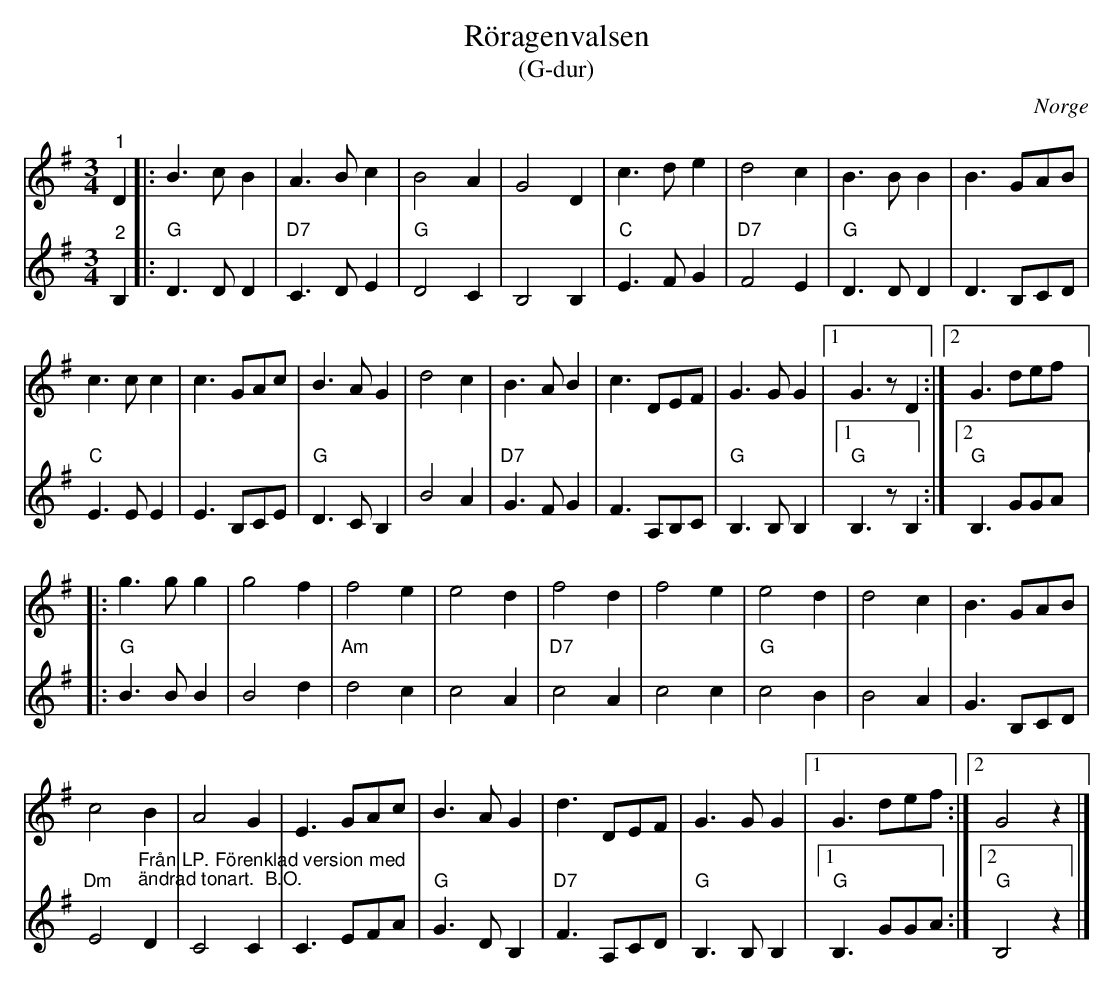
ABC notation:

X:1
T:Röragenvalsen
T:(G-dur)
O:Norge
L:1/8
M:3/4
K:G
V:1
"^1" D2 |: B3 c B2 | A3 B c2 | B4 A2 | G4 D2 | c3 d e2 | d4 c2 | B3 B B2 | B3 GAB |
c3 c c2 | c3 GAc | B3 A G2 | d4 c2 | B3 A B2 | c3 DEF | G3 G G2 |1 G3 z D2 :|2 G3 def |:
g3 g g2 | g4 f2 | f4 e2 | e4 d2 | f4 d2 | f4 e2 | e4 d2 | d4 c2 | B3 GAB |
c4 B2 | A4 G2 | E3 GAc | B3 A G2 | d3 DEF | G3 G G2 |1 G3 def :|2 G4 z2 |]
V:2
"^2" B,2 |:"G" D3 D D2 |"D7" C3 D E2 |"G" D4 C2 | B,4 B,2 |"C" E3 F G2 |"D7" F4 E2 |
"G" D3 D D2 | D3 B,CD |"C" E3 E E2 | E3 B,CE |"G" D3 C B,2 | B4 A2 |"D7" G3 F G2 | F3 A,B,C |
"G" B,3 B, B,2 |1"G" B,3 z B,2 :|2"G" B,3 GGA |:"G" B3 B B2 | B4 d2 |"Am" d4 c2 | c4 A2 |
"D7" c4 A2 | c4 c2 |"G" c4 B2 | B4 A2 | G3 B,CD |
"Dm" E4"^Från LP. Förenklad version med""^ändrad tonart.  B.O." D2 | C4 C2 | C3 EFA |
"G" G3 D B,2 |"D7" F3 A,CD |"G" B,3 B, B,2 |1"G" B,3 GGA :|2"G" B,4 z2 |]
